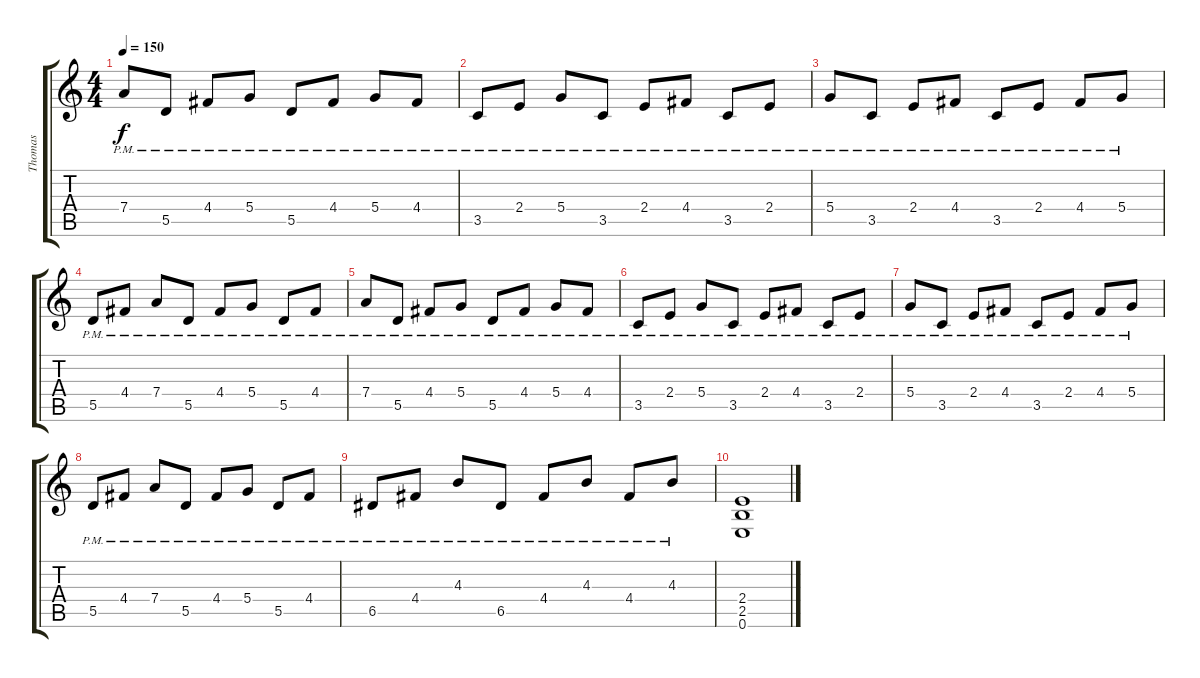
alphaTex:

\track ("Thomas" "Thomas") {instrument distortionguitar}
\staff {score tabs}
\tuning (E4 B3 G3 D3 A2 E2) {hide}
\ts (4 4)
\tempo 150
\clef g2
\ks c
7.4{pm}.8{dy f} 5.5{pm}.8 4.4{pm}.8 5.4{pm}.8 5.5{pm}.8 4.4{pm}.8 5.4{pm}.8 4.4{pm}.8 |
3.5{pm}.8 2.4{pm}.8 5.4{pm}.8 3.5{pm}.8 2.4{pm}.8 4.4{pm}.8 3.5{pm}.8 2.4{pm}.8 |
5.4{pm}.8 3.5{pm}.8 2.4{pm}.8 4.4{pm}.8 3.5{pm}.8 2.4{pm}.8 4.4{pm}.8 5.4{pm}.8 |
5.5{pm}.8 4.4{pm}.8 7.4{pm}.8 5.5{pm}.8 4.4{pm}.8 5.4{pm}.8 5.5{pm}.8 4.4{pm}.8 |
7.4{pm}.8 5.5{pm}.8 4.4{pm}.8 5.4{pm}.8 5.5{pm}.8 4.4{pm}.8 5.4{pm}.8 4.4{pm}.8 |
3.5{pm}.8 2.4{pm}.8 5.4{pm}.8 3.5{pm}.8 2.4{pm}.8 4.4{pm}.8 3.5{pm}.8 2.4{pm}.8 |
5.4{pm}.8 3.5{pm}.8 2.4{pm}.8 4.4{pm}.8 3.5{pm}.8 2.4{pm}.8 4.4{pm}.8 5.4{pm}.8 |
5.5{pm}.8 4.4{pm}.8 7.4{pm}.8 5.5{pm}.8 4.4{pm}.8 5.4{pm}.8 5.5{pm}.8 4.4{pm}.8 |
6.5{pm}.8 4.4{pm}.8 4.3{pm}.8 6.5{pm}.8 4.4{pm}.8 4.3{pm}.8 4.4{pm}.8 4.3{pm}.8 |
(2.4 2.5 0.6).1
